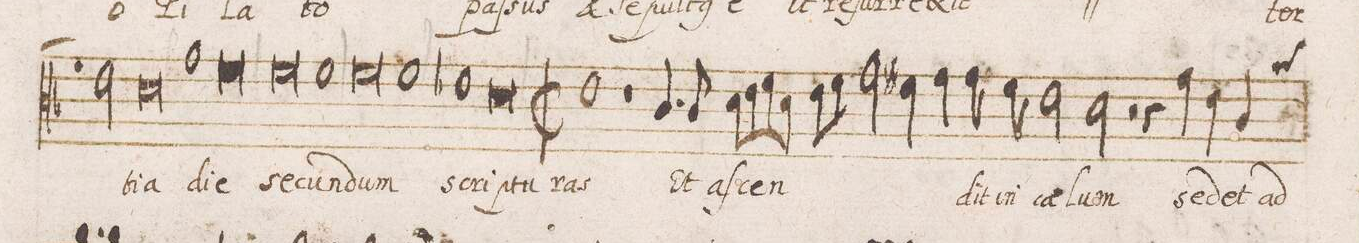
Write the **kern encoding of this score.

**kern	**text
*I"DISCANTVS	*
*clefC3	*
*k[b-]	*
*met(C|)	*
*M3/1	*
=101-	=101-
2f]	.
2eny\	-ti-
0d	-a
=102-	=102-
1g	di-
*col	*
0f	.
*Xcol	*
=103-	=103-
0f	-e
1f	se-
=104-	=104-
0f	-cun-
1f	-dum
=105-	=105-
1e-X	scri-
*col	*
0d	-ptu-
*Xcol	*
=106-	=106-
*M2/1	*
*met(C|)	*
1eny	-ras
1r	.
=107-	=107-
4.c/	Et
8c/	aſ-
8d\L	-cen-
8e\	.
8f\	.
8d\J	.
8e\L	.
8f\J	.
2g\	.
4f#X\	.
=108-	=108-
4g\	.
8g\	-dit
8fny\	in
2e\	cae-
2d\	-lum
2r	.
=109-	=109-
4r	.
4g\	se-
4e\	-det
4c/	ad
*-	*-
